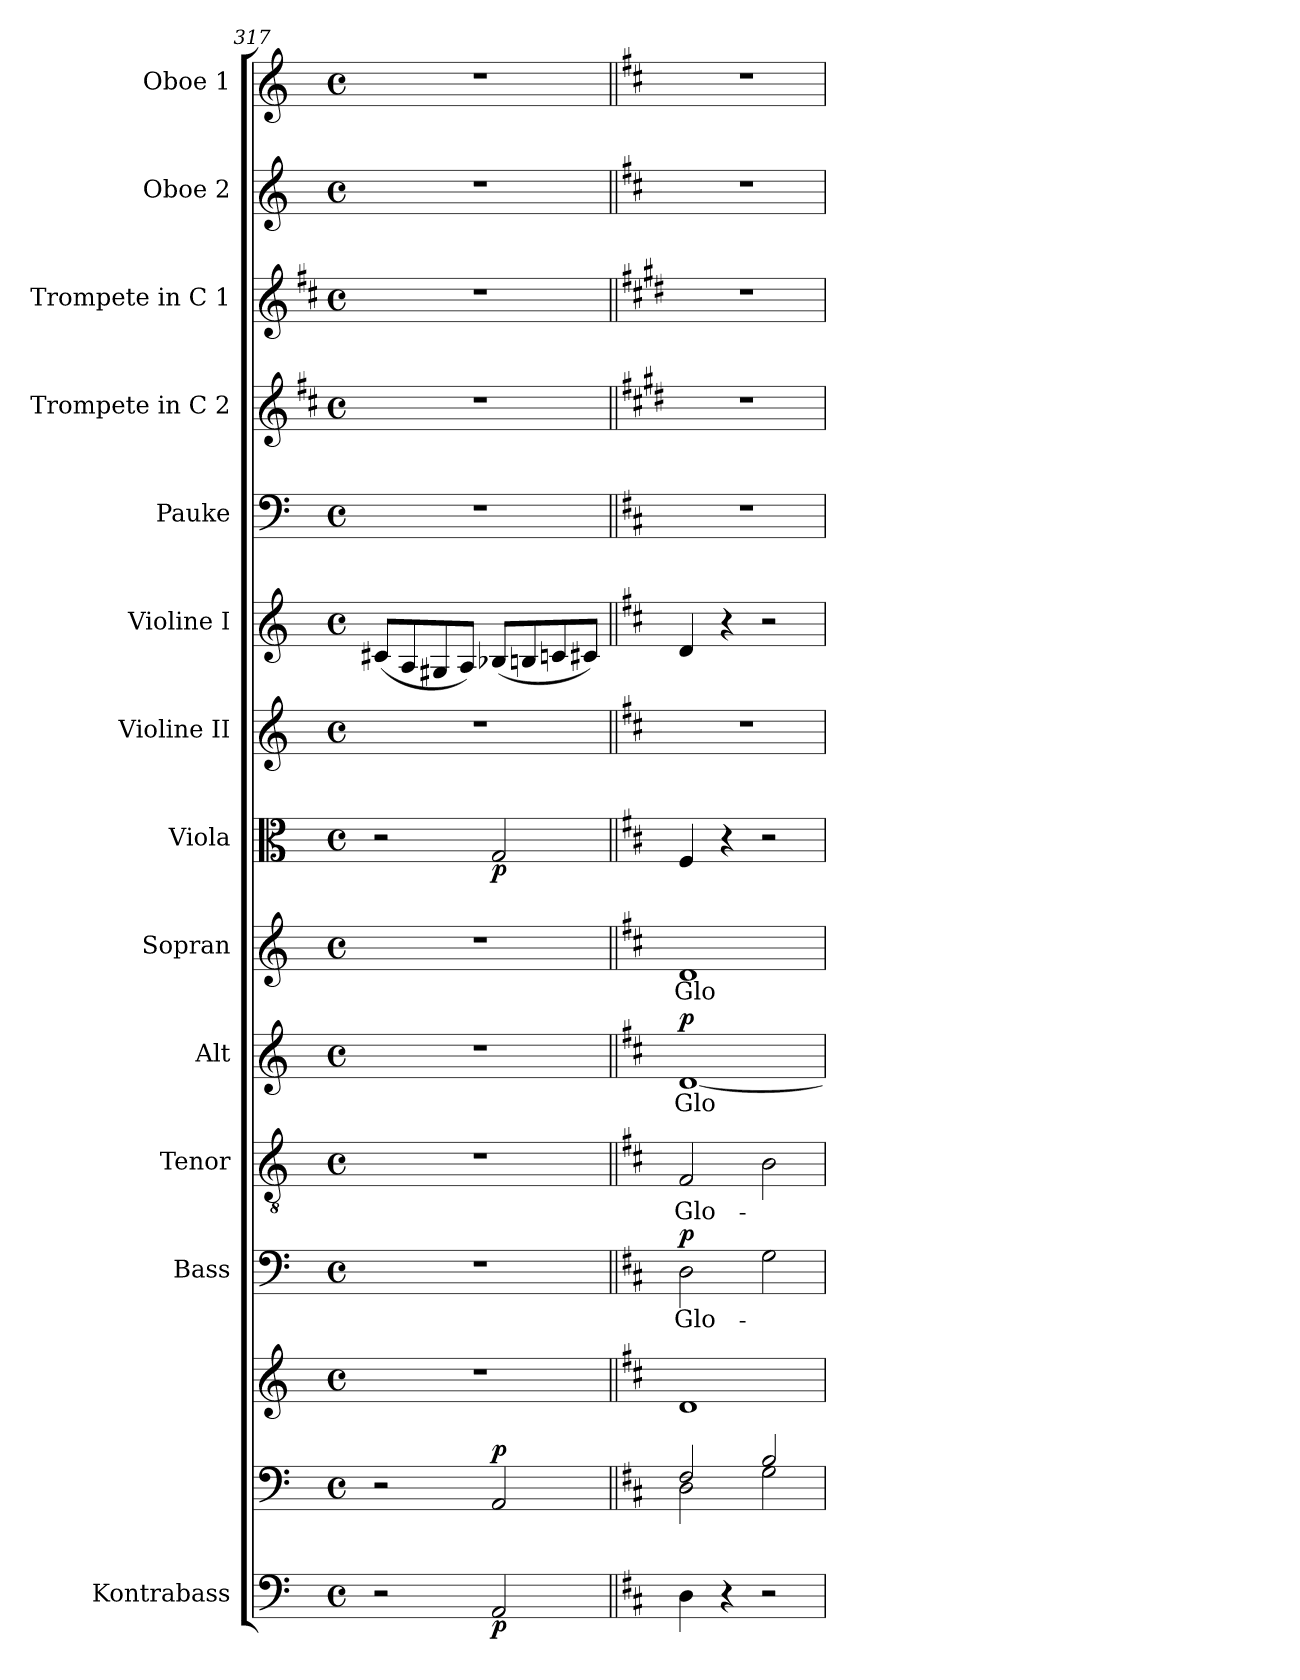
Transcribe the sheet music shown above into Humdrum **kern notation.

**kern	**dynam	**kern	**kern	**dynam	**kern	**text	**dynam	**kern	**text	**kern	**text	**dynam	**kern	**text	**kern	**dynam	**kern	**kern	**kern	**kern	**kern	**kern	**kern
*part14	*part14	*part13	*part13	*part13	*part12	*part12	*part12	*part11	*part11	*part10	*part10	*part10	*part9	*part9	*part8	*part8	*part7	*part6	*part5	*part4	*part3	*part2	*part1
*staff15	*staff15	*staff14	*staff13	*staff13/14	*staff12	*staff12	*staff12	*staff11	*staff11	*staff10	*staff10	*staff10	*staff9	*staff9	*staff8	*staff8	*staff7	*staff6	*staff5	*staff4	*staff3	*staff2	*staff1
*I"Kontrabass	*	*	*	*	*I"Bass	*	*	*I"Tenor	*	*I"Alt	*	*	*I"Sopran	*	*I"Viola	*	*I"Violine II	*I"Violine I	*I"Pauke	*I"Trompete in C 2	*I"Trompete in C 1	*I"Oboe 2	*I"Oboe 1
*I'Kb.	*	*	*	*	*I'B	*	*	*I'T	*	*I'A	*	*	*I'S	*	*I'Vla.	*	*I'Vl. II	*I'Vl. I	*I'Pk.	*	*	*I'Ob. 2	*I'Ob. 1
!!LO:PB:g=z
*clefF4	*	*clefF4	*clefG2	*	*clefF4	*	*	*clefGv2	*	*clefG2	*	*	*clefG2	*	*clefC3	*	*clefG2	*clefG2	*clefF4	*clefG2	*clefG2	*clefG2	*clefG2
*ITrd7c12	*	*	*	*	*	*	*	*	*	*	*	*	*	*	*	*	*	*	*	*ITrd1c2	*ITrd1c2	*	*
*k[]	*	*k[]	*k[]	*	*k[]	*	*	*k[]	*	*k[]	*	*	*k[]	*	*k[]	*	*k[]	*k[]	*k[]	*k[]	*k[]	*k[]	*k[]
*C:	*	*C:	*C:	*	*C:	*	*	*C:	*	*C:	*	*	*C:	*	*C:	*	*C:	*C:	*C:	*C:	*C:	*C:	*C:
*M4/4	*	*M4/4	*M4/4	*	*M4/4	*	*	*M4/4	*	*M4/4	*	*	*M4/4	*	*M4/4	*	*M4/4	*M4/4	*M4/4	*M4/4	*M4/4	*M4/4	*M4/4
*met(c)	*	*met(c)	*met(c)	*	*met(c)	*	*	*met(c)	*	*met(c)	*	*	*met(c)	*	*met(c)	*	*met(c)	*met(c)	*met(c)	*met(c)	*met(c)	*met(c)	*met(c)
=317	=317	=317	=317	=317	=317	=317	=317	=317	=317	=317	=317	=317	=317	=317	=317	=317	=317	=317	=317	=317	=317	=317	=317
2r	.	2r	1r	.	1r	.	.	1r	.	1r	.	.	1r	.	2r	.	1r	(<8c#X/L	1r	1r	1r	1r	1r
.	.	.	.	.	.	.	.	.	.	.	.	.	.	.	.	.	.	8A/	.	.	.	.	.
.	.	.	.	.	.	.	.	.	.	.	.	.	.	.	.	.	.	8G#X/	.	.	.	.	.
.	.	.	.	.	.	.	.	.	.	.	.	.	.	.	.	.	.	8A/J)	.	.	.	.	.
!	!LO:DY:b	!	!	!LO:DY:a=2	!	!	!	!	!	!	!	!	!	!	!	!LO:DY:b	!	!	!	!	!	!	!
2AAA/	p	2AA/	.	p	.	.	.	.	.	.	.	.	.	.	2G/	p	.	(<8B-X/L	.	.	.	.	.
.	.	.	.	.	.	.	.	.	.	.	.	.	.	.	.	.	.	8Bn/	.	.	.	.	.
.	.	.	.	.	.	.	.	.	.	.	.	.	.	.	.	.	.	8cn/	.	.	.	.	.
.	.	.	.	.	.	.	.	.	.	.	.	.	.	.	.	.	.	8c#X/J)	.	.	.	.	.
=318||	=318||	=318||	=318||	=318||	=318||	=318||	=318||	=318||	=318||	=318||	=318||	=318||	=318||	=318||	=318||	=318||	=318||	=318||	=318||	=318||	=318||	=318||	=318||
*k[f#c#]	*	*k[f#c#]	*k[f#c#]	*	*k[f#c#]	*	*	*k[f#c#]	*	*k[f#c#]	*	*	*k[f#c#]	*	*k[f#c#]	*	*k[f#c#]	*k[f#c#]	*k[f#c#]	*k[f#c#]	*k[f#c#]	*k[f#c#]	*k[f#c#]
*D:	*	*D:	*D:	*	*D:	*	*	*D:	*	*D:	*	*	*D:	*	*D:	*	*D:	*D:	*D:	*D:	*D:	*D:	*D:
*	*	*^	*	*	*	*	*	*	*	*	*	*	*	*	*	*	*	*	*	*	*	*	*
!	!	!	!	!	!	!	!LO:LY:b	!LO:DY:a	!	!LO:LY:b	!	!LO:LY:b	!LO:DY:a	!	!LO:LY:b	!	!	!	!	!	!	!	!	!
4DD\	.	2F#/	2D\	1d	.	2D\	Glo-	p	2F#/	Glo-	[1d	Glo-	p	1d	Glo-	4F#/	.	1r	4d/	1r	1r	1r	1r	1r
4r	.	.	.	.	.	.	.	.	.	.	.	.	.	.	.	4r	.	.	4r	.	.	.	.	.
2r	.	2B/	2G\	.	.	2G\	.	.	2B\	.	.	.	.	.	.	2r	.	.	2r	.	.	.	.	.
*	*	*v	*v	*	*	*	*	*	*	*	*	*	*	*	*	*	*	*	*	*	*	*	*	*
=	=	=	=	=	=	=	=	=	=	=	=	=	=	=	=	=	=	=	=	=	=	=	=
*-	*-	*-	*-	*-	*-	*-	*-	*-	*-	*-	*-	*-	*-	*-	*-	*-	*-	*-	*-	*-	*-	*-	*-
